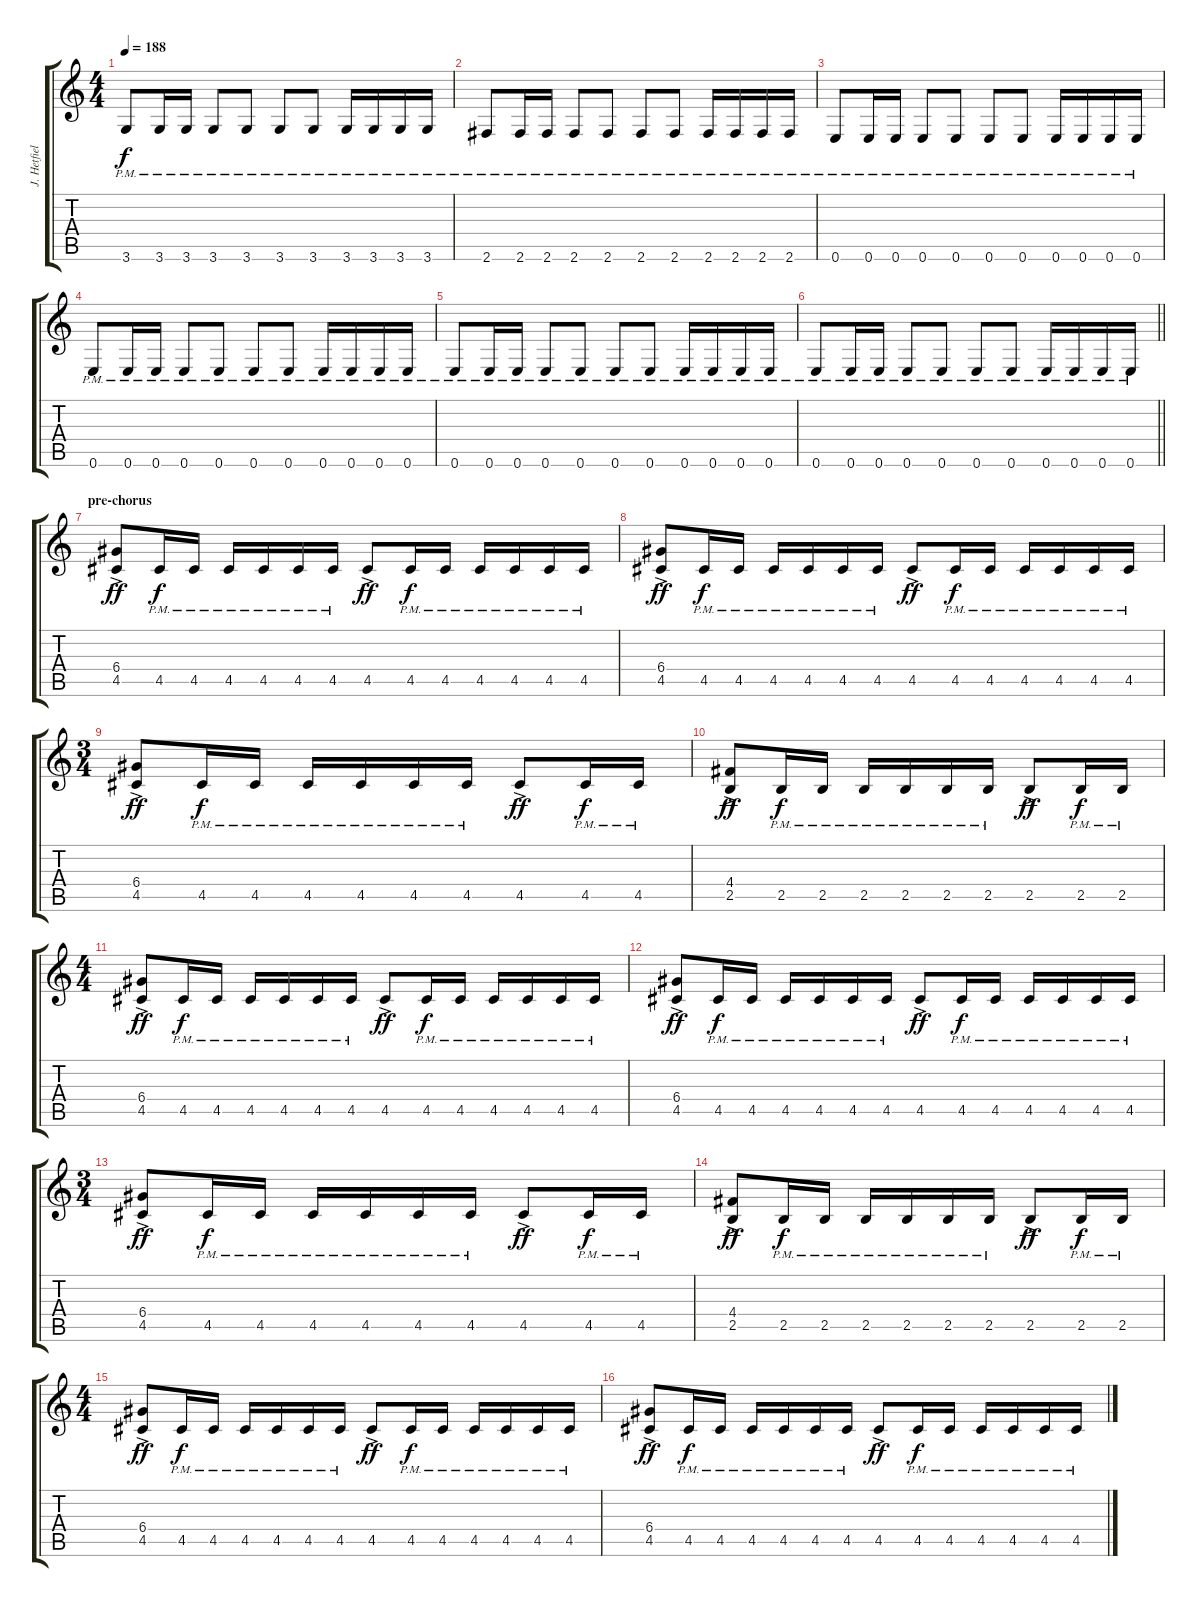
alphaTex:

\track ("J. Hetfield - Rhythm guitar" "J. Hetfiel") {instrument distortionguitar}
\staff {score tabs}
\tuning (E4 B3 G3 D3 A2 E2) {hide}
\ts (4 4)
\tempo 188
\clef g2
\ks c
3.6{pm}.8{dy f} 3.6{pm}.16 3.6{pm}.16 3.6{pm}.8 3.6{pm}.8 3.6{pm}.8 3.6{pm}.8 3.6{pm}.16 3.6{pm}.16 3.6{pm}.16 3.6{pm}.16 |
2.6{pm}.8 2.6{pm}.16 2.6{pm}.16 2.6{pm}.8 2.6{pm}.8 2.6{pm}.8 2.6{pm}.8 2.6{pm}.16 2.6{pm}.16 2.6{pm}.16 2.6{pm}.16 |
0.6{pm}.8 0.6{pm}.16 0.6{pm}.16 0.6{pm}.8 0.6{pm}.8 0.6{pm}.8 0.6{pm}.8 0.6{pm}.16 0.6{pm}.16 0.6{pm}.16 0.6{pm}.16 |
0.6{pm}.8 0.6{pm}.16 0.6{pm}.16 0.6{pm}.8 0.6{pm}.8 0.6{pm}.8 0.6{pm}.8 0.6{pm}.16 0.6{pm}.16 0.6{pm}.16 0.6{pm}.16 |
0.6{pm}.8 0.6{pm}.16 0.6{pm}.16 0.6{pm}.8 0.6{pm}.8 0.6{pm}.8 0.6{pm}.8 0.6{pm}.16 0.6{pm}.16 0.6{pm}.16 0.6{pm}.16 |
\barLineRight lightlight
0.6{pm}.8 0.6{pm}.16 0.6{pm}.16 0.6{pm}.8 0.6{pm}.8 0.6{pm}.8 0.6{pm}.8 0.6{pm}.16 0.6{pm}.16 0.6{pm}.16 0.6{pm}.16 |
\section ("" "pre-chorus")
(6.4{ac} 4.5{ac}).8{dy ff} 4.5{pm}.16{dy f} 4.5{pm}.16 4.5{pm}.16 4.5{pm}.16 4.5{pm}.16 4.5{pm}.16 4.5{ac}.8{dy ff} 4.5{pm}.16{dy f} 4.5{pm}.16 4.5{pm}.16 4.5{pm}.16 4.5{pm}.16 4.5{pm}.16 |
(6.4{ac} 4.5{ac}).8{dy ff} 4.5{pm}.16{dy f} 4.5{pm}.16 4.5{pm}.16 4.5{pm}.16 4.5{pm}.16 4.5{pm}.16 4.5{ac}.8{dy ff} 4.5{pm}.16{dy f} 4.5{pm}.16 4.5{pm}.16 4.5{pm}.16 4.5{pm}.16 4.5{pm}.16 |
\ts (3 4)
(6.4{ac} 4.5{ac}).8{dy ff} 4.5{pm}.16{dy f} 4.5{pm}.16 4.5{pm}.16 4.5{pm}.16 4.5{pm}.16 4.5{pm}.16 4.5{ac}.8{dy ff} 4.5{pm}.16{dy f} 4.5{pm}.16 |
(4.4{ac} 2.5{ac}).8{dy ff} 2.5{pm}.16{dy f} 2.5{pm}.16 2.5{pm}.16 2.5{pm}.16 2.5{pm}.16 2.5{pm}.16 2.5{ac}.8{dy ff} 2.5{pm}.16{dy f} 2.5{pm}.16 |
\ts (4 4)
(6.4{ac} 4.5{ac}).8{dy ff} 4.5{pm}.16{dy f} 4.5{pm}.16 4.5{pm}.16 4.5{pm}.16 4.5{pm}.16 4.5{pm}.16 4.5{ac}.8{dy ff} 4.5{pm}.16{dy f} 4.5{pm}.16 4.5{pm}.16 4.5{pm}.16 4.5{pm}.16 4.5{pm}.16 |
(6.4{ac} 4.5{ac}).8{dy ff} 4.5{pm}.16{dy f} 4.5{pm}.16 4.5{pm}.16 4.5{pm}.16 4.5{pm}.16 4.5{pm}.16 4.5{ac}.8{dy ff} 4.5{pm}.16{dy f} 4.5{pm}.16 4.5{pm}.16 4.5{pm}.16 4.5{pm}.16 4.5{pm}.16 |
\ts (3 4)
(6.4{ac} 4.5{ac}).8{dy ff} 4.5{pm}.16{dy f} 4.5{pm}.16 4.5{pm}.16 4.5{pm}.16 4.5{pm}.16 4.5{pm}.16 4.5{ac}.8{dy ff} 4.5{pm}.16{dy f} 4.5{pm}.16 |
(4.4{ac} 2.5{ac}).8{dy ff} 2.5{pm}.16{dy f} 2.5{pm}.16 2.5{pm}.16 2.5{pm}.16 2.5{pm}.16 2.5{pm}.16 2.5{ac}.8{dy ff} 2.5{pm}.16{dy f} 2.5{pm}.16 |
\ts (4 4)
(6.4{ac} 4.5{ac}).8{dy ff} 4.5{pm}.16{dy f} 4.5{pm}.16 4.5{pm}.16 4.5{pm}.16 4.5{pm}.16 4.5{pm}.16 4.5{ac}.8{dy ff} 4.5{pm}.16{dy f} 4.5{pm}.16 4.5{pm}.16 4.5{pm}.16 4.5{pm}.16 4.5{pm}.16 |
(6.4{ac} 4.5{ac}).8{dy ff} 4.5{pm}.16{dy f} 4.5{pm}.16 4.5{pm}.16 4.5{pm}.16 4.5{pm}.16 4.5{pm}.16 4.5{ac}.8{dy ff} 4.5{pm}.16{dy f} 4.5{pm}.16 4.5{pm}.16 4.5{pm}.16 4.5{pm}.16 4.5{pm}.16
